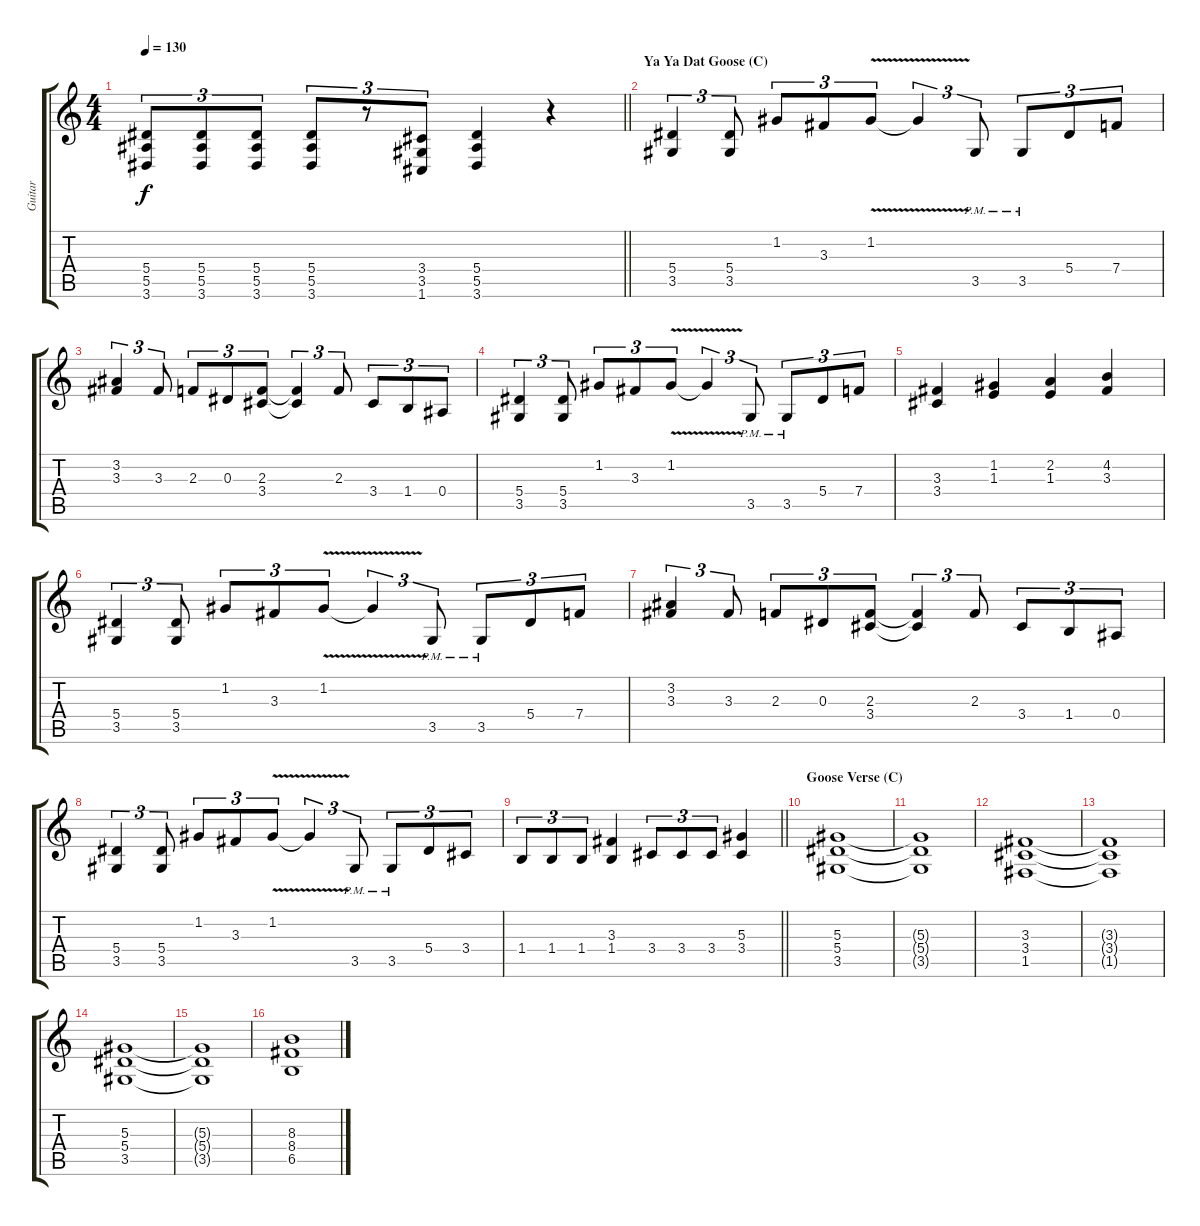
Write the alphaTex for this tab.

\track ("Guitar" "Guitar") {instrument distortionguitar}
\staff {score tabs}
\tuning (C4 G3 Eb3 Bb2 F2 C2) {hide}
\ts (4 4)
\tempo 130
\clef g2
\barLineRight lightlight
\ks c
(5.4 5.5 3.6).8{tu (3 2) dy f} (5.4 5.5 3.6).8{tu (3 2)} (5.4 5.5 3.6).8{tu (3 2)} (5.4 5.5 3.6).8{tu (3 2)} r.8{tu (3 2)} (3.4 3.5 1.6).8{tu (3 2)} (5.4 5.5 3.6).4 r.4 |
\section ("" "Ya Ya Dat Goose (C)")
(5.4 3.5).4{tu (3 2)} (5.4 3.5).8{tu (3 2)} 1.2.8{tu (3 2)} 3.3.8{tu (3 2)} 1.2{v}.8{tu (3 2)} 1.2{v t}.4{tu (3 2)} 3.5{pm}.8{tu (3 2)} 3.5{pm}.8{tu (3 2)} 5.4.8{tu (3 2)} 7.4.8{tu (3 2)} |
(3.2 3.3).4{tu (3 2)} 3.3.8{tu (3 2)} 2.3.8{tu (3 2)} 0.3.8{tu (3 2)} (2.3 3.4).8{tu (3 2)} (2.3{t} 3.4{t}).4{tu (3 2)} 2.3.8{tu (3 2)} 3.4.8{tu (3 2)} 1.4.8{tu (3 2)} 0.4.8{tu (3 2)} |
(5.4 3.5).4{tu (3 2)} (5.4 3.5).8{tu (3 2)} 1.2.8{tu (3 2)} 3.3.8{tu (3 2)} 1.2{v}.8{tu (3 2)} 1.2{v t}.4{tu (3 2)} 3.5{pm}.8{tu (3 2)} 3.5{pm}.8{tu (3 2)} 5.4.8{tu (3 2)} 7.4.8{tu (3 2)} |
(3.3 3.4).4 (1.2 1.3).4 (2.2 1.3).4 (4.2 3.3).4 |
(5.4 3.5).4{tu (3 2)} (5.4 3.5).8{tu (3 2)} 1.2.8{tu (3 2)} 3.3.8{tu (3 2)} 1.2{v}.8{tu (3 2)} 1.2{v t}.4{tu (3 2)} 3.5{pm}.8{tu (3 2)} 3.5{pm}.8{tu (3 2)} 5.4.8{tu (3 2)} 7.4.8{tu (3 2)} |
(3.2 3.3).4{tu (3 2)} 3.3.8{tu (3 2)} 2.3.8{tu (3 2)} 0.3.8{tu (3 2)} (2.3 3.4).8{tu (3 2)} (2.3{t} 3.4{t}).4{tu (3 2)} 2.3.8{tu (3 2)} 3.4.8{tu (3 2)} 1.4.8{tu (3 2)} 0.4.8{tu (3 2)} |
(5.4 3.5).4{tu (3 2)} (5.4 3.5).8{tu (3 2)} 1.2.8{tu (3 2)} 3.3.8{tu (3 2)} 1.2{v}.8{tu (3 2)} 1.2{v t}.4{tu (3 2)} 3.5{pm}.8{tu (3 2)} 3.5{pm}.8{tu (3 2)} 5.4.8{tu (3 2)} 3.4.8{tu (3 2)} |
\barLineRight lightlight
1.4.8{tu (3 2)} 1.4.8{tu (3 2)} 1.4.8{tu (3 2)} (3.3 1.4).4 3.4.8{tu (3 2)} 3.4.8{tu (3 2)} 3.4.8{tu (3 2)} (5.3 3.4).4 |
\section ("" "Goose Verse (C)")
(5.3 5.4 3.5).1 |
(5.3{t} 5.4{t} 3.5{t}).1 |
(3.3 3.4 1.5).1 |
(3.3{t} 3.4{t} 1.5{t}).1 |
(5.3 5.4 3.5).1 |
(5.3{t} 5.4{t} 3.5{t}).1 |
(8.3 8.4 6.5).1
